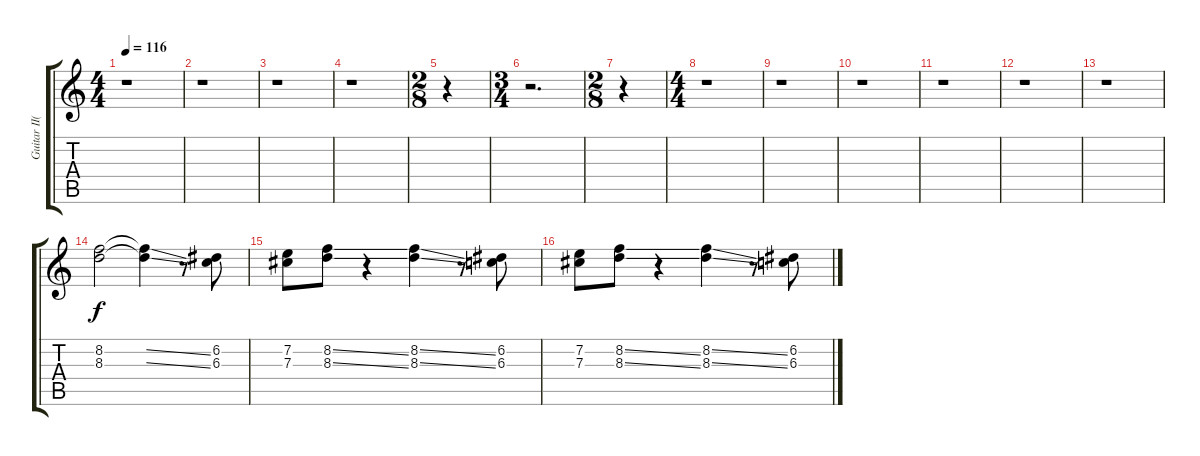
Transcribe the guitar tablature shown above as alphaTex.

\track ("Guitar II(D-A-D-F#-A-D)(Electric+Slide)" "Guitar II(") {instrument electricguitarclean}
\staff {score tabs}
\tuning (D4 A3 Gb3 D3 A2 D2) {hide}
\ts (4 4)
\tempo 116
\clef g2
\ks c
r.1{dy f} |
r.1 |
r.1 |
r.1 |
\ts (2 8)
r.4 |
\ts (3 4)
r.2{d} |
\ts (2 8)
r.4 |
\ts (4 4)
r.1 |
r.1 |
r.1 |
r.1 |
r.1 |
r.1 |
(8.2 8.3).2 (8.2{ss t} 8.3{ss t}).4 r.8 (6.2 6.3).8 |
(7.2 7.3).8 (8.2{ss} 8.3{ss}).8 r.4 (8.2{ss} 8.3{ss}).4 r.8 (6.2 6.3).8 |
(7.2 7.3).8 (8.2{ss} 8.3{ss}).8 r.4 (8.2{ss} 8.3{ss}).4 r.8 (6.2 6.3).8
